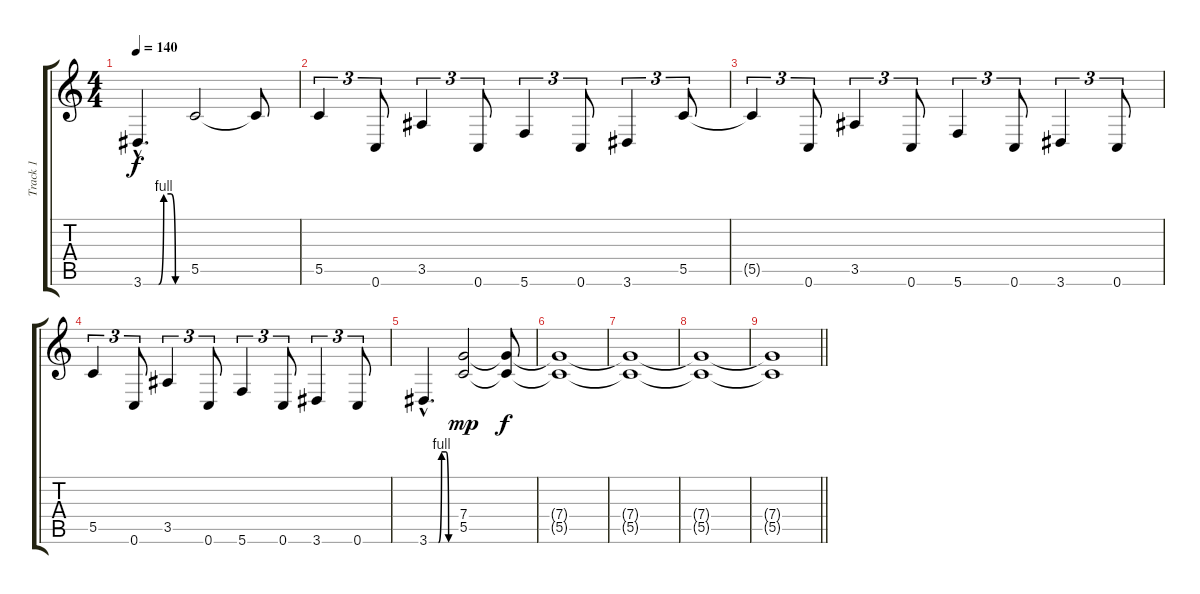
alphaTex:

\track ("Track 1" "Track 1") {instrument distortionguitar}
\staff {score tabs}
\tuning (D4 A3 F3 C3 G2 C2) {hide}
\ts (4 4)
\tempo 140
\clef g2
\ks c
3.6{be (custom 0 0 21 0 28 4 38 4 44 0 60 0) hac}.4{d dy f} 5.5.2 5.5{t}.8 |
5.5.4{tu (3 2)} 0.6.8{tu (3 2)} 3.5.4{tu (3 2)} 0.6.8{tu (3 2)} 5.6.4{tu (3 2)} 0.6.8{tu (3 2)} 3.6.4{tu (3 2)} 5.5.8{tu (3 2)} |
5.5{t}.4{tu (3 2)} 0.6.8{tu (3 2)} 3.5.4{tu (3 2)} 0.6.8{tu (3 2)} 5.6.4{tu (3 2)} 0.6.8{tu (3 2)} 3.6.4{tu (3 2)} 0.6.8{tu (3 2)} |
5.5.4{tu (3 2)} 0.6.8{tu (3 2)} 3.5.4{tu (3 2)} 0.6.8{tu (3 2)} 5.6.4{tu (3 2)} 0.6.8{tu (3 2)} 3.6.4{tu (3 2)} 0.6.8{tu (3 2)} |
3.6{be (custom 0 0 21 0 28 4 38 4 44 0 60 0) hac}.4{d} (7.4 5.5).2{dy mp} (7.4{t} 5.5{t}).8{dy f} |
(7.4{t} 5.5{t}).1{volume 0} |
(7.4{t} 5.5{t}).1 |
(7.4{t} 5.5{t}).1 |
\barLineRight lightlight
(7.4{t} 5.5{t}).1
